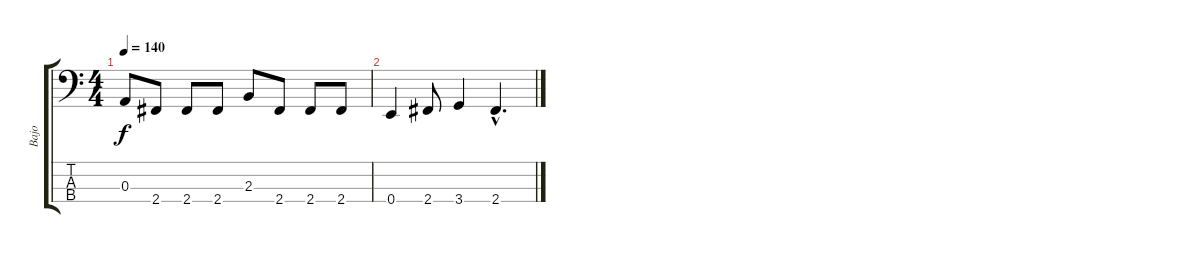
\track ("Bajo" "Bajo") {instrument electricbassfinger}
\staff {score tabs}
\tuning (G2 D2 A1 E1) {hide}
\ts (4 4)
\tempo 140
\clef f4
\ks c
0.3.8{dy f} 2.4.8 2.4.8 2.4.8 2.3.8 2.4.8 2.4.8 2.4.8 |
0.4.4 2.4.8 3.4.4 2.4{hac}.4{d}
